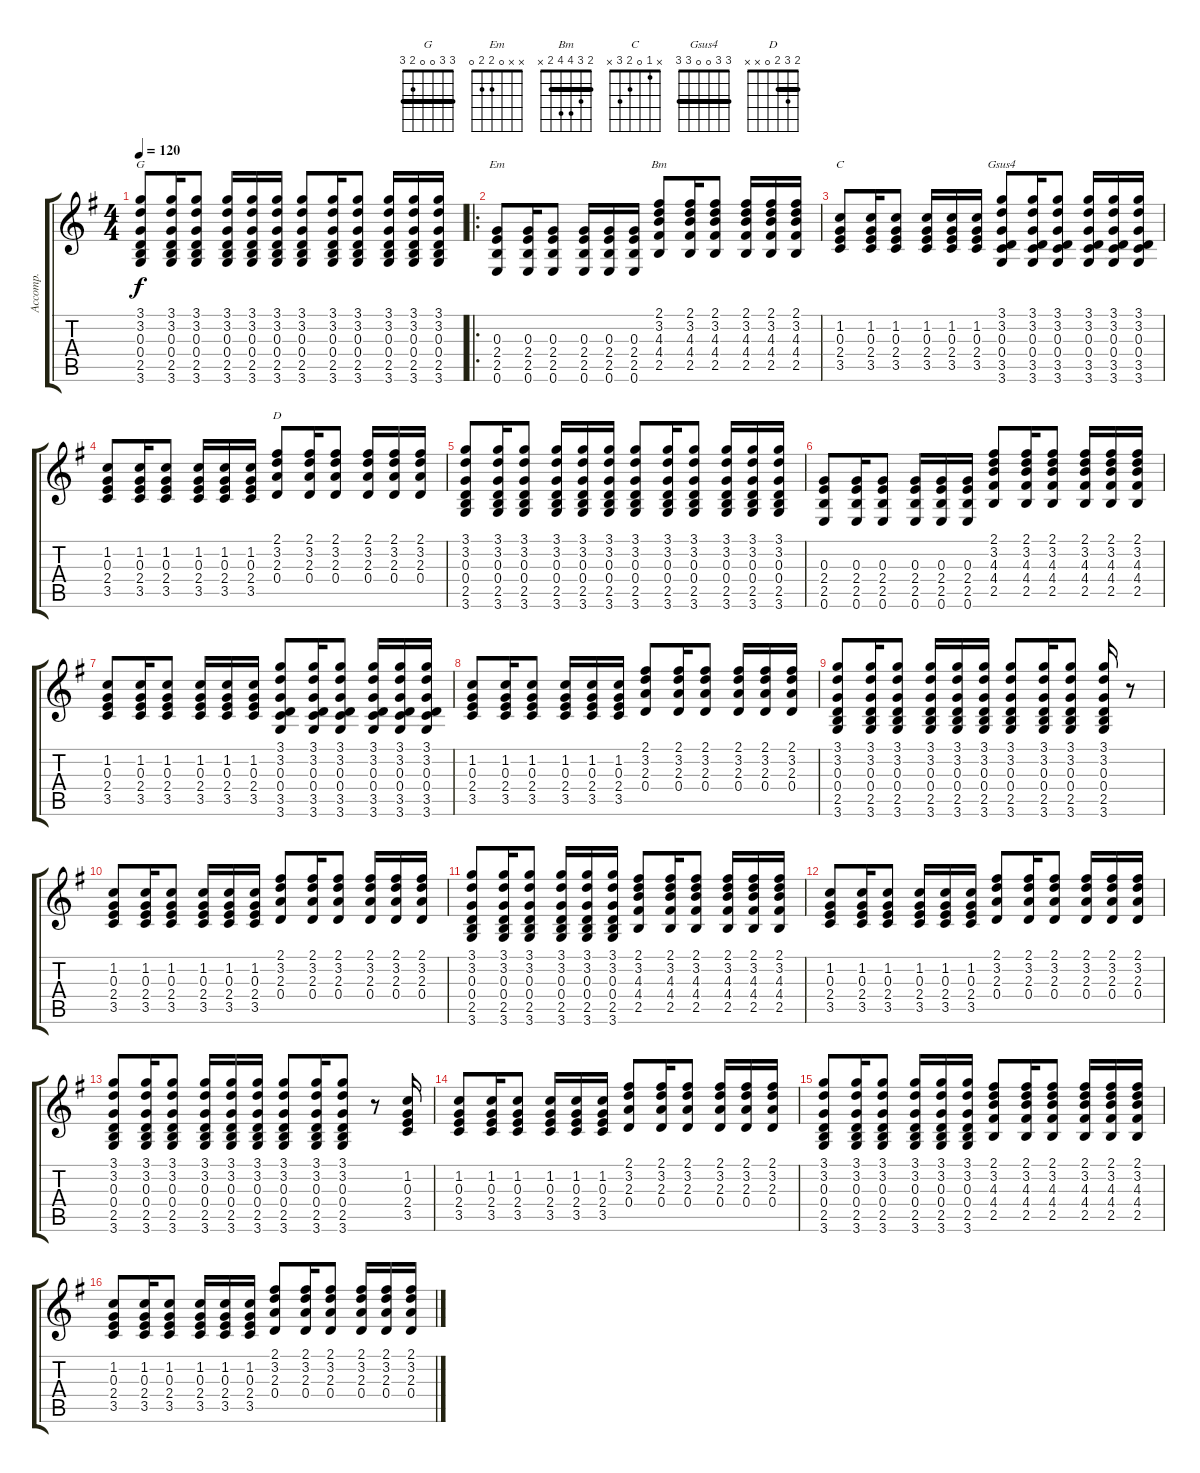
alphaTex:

\track ("Accomp." "Accomp.") {instrument acousticguitarnylon}
\staff {score tabs}
\tuning (E4 B3 G3 D3 A2 E2) {hide}
\chord ("G" 3 3 0 0 2 3) {barre 3}
\chord ("Em" x x 0 2 2 0)
\chord ("Bm" 2 3 4 4 2 x) {barre 2}
\chord ("C" x 1 0 2 3 x)
\chord ("Gsus4" 3 3 0 0 3 3) {barre 3}
\chord ("D" 2 3 2 0 x x) {barre 2}
\ts (4 4)
\tempo 120
\clef g2
\ks g
(3.1 3.2 0.3 0.4 2.5 3.6).8{ch "G" dy f} (3.1 3.2 0.3 0.4 2.5 3.6).16 (3.1 3.2 0.3 0.4 2.5 3.6).8 (3.1 3.2 0.3 0.4 2.5 3.6).16 (3.1 3.2 0.3 0.4 2.5 3.6).16 (3.1 3.2 0.3 0.4 2.5 3.6).16 (3.1 3.2 0.3 0.4 2.5 3.6).8 (3.1 3.2 0.3 0.4 2.5 3.6).16 (3.1 3.2 0.3 0.4 2.5 3.6).8 (3.1 3.2 0.3 0.4 2.5 3.6).16 (3.1 3.2 0.3 0.4 2.5 3.6).16 (3.1 3.2 0.3 0.4 2.5 3.6).16 |
\ro
(0.3 2.4 2.5 0.6).8{ch "Em"} (0.3 2.4 2.5 0.6).16 (0.3 2.4 2.5 0.6).8 (0.3 2.4 2.5 0.6).16 (0.3 2.4 2.5 0.6).16 (0.3 2.4 2.5 0.6).16 (2.1 3.2 4.3 4.4 2.5).8{ch "Bm"} (2.1 3.2 4.3 4.4 2.5).16 (2.1 3.2 4.3 4.4 2.5).8 (2.1 3.2 4.3 4.4 2.5).16 (2.1 3.2 4.3 4.4 2.5).16 (2.1 3.2 4.3 4.4 2.5).16 |
(1.2 0.3 2.4 3.5).8{ch "C"} (1.2 0.3 2.4 3.5).16 (1.2 0.3 2.4 3.5).8 (1.2 0.3 2.4 3.5).16 (1.2 0.3 2.4 3.5).16 (1.2 0.3 2.4 3.5).16 (3.1 3.2 0.3 0.4 3.5 3.6).8{ch "Gsus4"} (3.1 3.2 0.3 0.4 3.5 3.6).16 (3.1 3.2 0.3 0.4 3.5 3.6).8 (3.1 3.2 0.3 0.4 3.5 3.6).16 (3.1 3.2 0.3 0.4 3.5 3.6).16 (3.1 3.2 0.3 0.4 3.5 3.6).16 |
(1.2 0.3 2.4 3.5).8 (1.2 0.3 2.4 3.5).16 (1.2 0.3 2.4 3.5).8 (1.2 0.3 2.4 3.5).16 (1.2 0.3 2.4 3.5).16 (1.2 0.3 2.4 3.5).16 (2.1 3.2 2.3 0.4).8{ch "D"} (2.1 3.2 2.3 0.4).16 (2.1 3.2 2.3 0.4).8 (2.1 3.2 2.3 0.4).16 (2.1 3.2 2.3 0.4).16 (2.1 3.2 2.3 0.4).16 |
(3.1 3.2 0.3 0.4 2.5 3.6).8 (3.1 3.2 0.3 0.4 2.5 3.6).16 (3.1 3.2 0.3 0.4 2.5 3.6).8 (3.1 3.2 0.3 0.4 2.5 3.6).16 (3.1 3.2 0.3 0.4 2.5 3.6).16 (3.1 3.2 0.3 0.4 2.5 3.6).16 (3.1 3.2 0.3 0.4 2.5 3.6).8 (3.1 3.2 0.3 0.4 2.5 3.6).16 (3.1 3.2 0.3 0.4 2.5 3.6).8 (3.1 3.2 0.3 0.4 2.5 3.6).16 (3.1 3.2 0.3 0.4 2.5 3.6).16 (3.1 3.2 0.3 0.4 2.5 3.6).16 |
(0.3 2.4 2.5 0.6).8 (0.3 2.4 2.5 0.6).16 (0.3 2.4 2.5 0.6).8 (0.3 2.4 2.5 0.6).16 (0.3 2.4 2.5 0.6).16 (0.3 2.4 2.5 0.6).16 (2.1 3.2 4.3 4.4 2.5).8 (2.1 3.2 4.3 4.4 2.5).16 (2.1 3.2 4.3 4.4 2.5).8 (2.1 3.2 4.3 4.4 2.5).16 (2.1 3.2 4.3 4.4 2.5).16 (2.1 3.2 4.3 4.4 2.5).16 |
(1.2 0.3 2.4 3.5).8 (1.2 0.3 2.4 3.5).16 (1.2 0.3 2.4 3.5).8 (1.2 0.3 2.4 3.5).16 (1.2 0.3 2.4 3.5).16 (1.2 0.3 2.4 3.5).16 (3.1 3.2 0.3 0.4 3.5 3.6).8 (3.1 3.2 0.3 0.4 3.5 3.6).16 (3.1 3.2 0.3 0.4 3.5 3.6).8 (3.1 3.2 0.3 0.4 3.5 3.6).16 (3.1 3.2 0.3 0.4 3.5 3.6).16 (3.1 3.2 0.3 0.4 3.5 3.6).16 |
(1.2 0.3 2.4 3.5).8 (1.2 0.3 2.4 3.5).16 (1.2 0.3 2.4 3.5).8 (1.2 0.3 2.4 3.5).16 (1.2 0.3 2.4 3.5).16 (1.2 0.3 2.4 3.5).16 (2.1 3.2 2.3 0.4).8 (2.1 3.2 2.3 0.4).16 (2.1 3.2 2.3 0.4).8 (2.1 3.2 2.3 0.4).16 (2.1 3.2 2.3 0.4).16 (2.1 3.2 2.3 0.4).16 |
(3.1 3.2 0.3 0.4 2.5 3.6).8 (3.1 3.2 0.3 0.4 2.5 3.6).16 (3.1 3.2 0.3 0.4 2.5 3.6).8 (3.1 3.2 0.3 0.4 2.5 3.6).16 (3.1 3.2 0.3 0.4 2.5 3.6).16 (3.1 3.2 0.3 0.4 2.5 3.6).16 (3.1 3.2 0.3 0.4 2.5 3.6).8 (3.1 3.2 0.3 0.4 2.5 3.6).16 (3.1 3.2 0.3 0.4 2.5 3.6).8 (3.1 3.2 0.3 0.4 2.5 3.6).16 r.8 |
(1.2 0.3 2.4 3.5).8 (1.2 0.3 2.4 3.5).16 (1.2 0.3 2.4 3.5).8 (1.2 0.3 2.4 3.5).16 (1.2 0.3 2.4 3.5).16 (1.2 0.3 2.4 3.5).16 (2.1 3.2 2.3 0.4).8 (2.1 3.2 2.3 0.4).16 (2.1 3.2 2.3 0.4).8 (2.1 3.2 2.3 0.4).16 (2.1 3.2 2.3 0.4).16 (2.1 3.2 2.3 0.4).16 |
(3.1 3.2 0.3 0.4 2.5 3.6).8 (3.1 3.2 0.3 0.4 2.5 3.6).16 (3.1 3.2 0.3 0.4 2.5 3.6).8 (3.1 3.2 0.3 0.4 2.5 3.6).16 (3.1 3.2 0.3 0.4 2.5 3.6).16 (3.1 3.2 0.3 0.4 2.5 3.6).16 (2.1 3.2 4.3 4.4 2.5).8 (2.1 3.2 4.3 4.4 2.5).16 (2.1 3.2 4.3 4.4 2.5).8 (2.1 3.2 4.3 4.4 2.5).16 (2.1 3.2 4.3 4.4 2.5).16 (2.1 3.2 4.3 4.4 2.5).16 |
(1.2 0.3 2.4 3.5).8 (1.2 0.3 2.4 3.5).16 (1.2 0.3 2.4 3.5).8 (1.2 0.3 2.4 3.5).16 (1.2 0.3 2.4 3.5).16 (1.2 0.3 2.4 3.5).16 (2.1 3.2 2.3 0.4).8 (2.1 3.2 2.3 0.4).16 (2.1 3.2 2.3 0.4).8 (2.1 3.2 2.3 0.4).16 (2.1 3.2 2.3 0.4).16 (2.1 3.2 2.3 0.4).16 |
(3.1 3.2 0.3 0.4 2.5 3.6).8 (3.1 3.2 0.3 0.4 2.5 3.6).16 (3.1 3.2 0.3 0.4 2.5 3.6).8 (3.1 3.2 0.3 0.4 2.5 3.6).16 (3.1 3.2 0.3 0.4 2.5 3.6).16 (3.1 3.2 0.3 0.4 2.5 3.6).16 (3.1 3.2 0.3 0.4 2.5 3.6).8 (3.1 3.2 0.3 0.4 2.5 3.6).16 (3.1 3.2 0.3 0.4 2.5 3.6).8 r.8 (1.2 0.3 2.4 3.5).16 |
(1.2 0.3 2.4 3.5).8 (1.2 0.3 2.4 3.5).16 (1.2 0.3 2.4 3.5).8 (1.2 0.3 2.4 3.5).16 (1.2 0.3 2.4 3.5).16 (1.2 0.3 2.4 3.5).16 (2.1 3.2 2.3 0.4).8 (2.1 3.2 2.3 0.4).16 (2.1 3.2 2.3 0.4).8 (2.1 3.2 2.3 0.4).16 (2.1 3.2 2.3 0.4).16 (2.1 3.2 2.3 0.4).16 |
(3.1 3.2 0.3 0.4 2.5 3.6).8 (3.1 3.2 0.3 0.4 2.5 3.6).16 (3.1 3.2 0.3 0.4 2.5 3.6).8 (3.1 3.2 0.3 0.4 2.5 3.6).16 (3.1 3.2 0.3 0.4 2.5 3.6).16 (3.1 3.2 0.3 0.4 2.5 3.6).16 (2.1 3.2 4.3 4.4 2.5).8 (2.1 3.2 4.3 4.4 2.5).16 (2.1 3.2 4.3 4.4 2.5).8 (2.1 3.2 4.3 4.4 2.5).16 (2.1 3.2 4.3 4.4 2.5).16 (2.1 3.2 4.3 4.4 2.5).16 |
(1.2 0.3 2.4 3.5).8 (1.2 0.3 2.4 3.5).16 (1.2 0.3 2.4 3.5).8 (1.2 0.3 2.4 3.5).16 (1.2 0.3 2.4 3.5).16 (1.2 0.3 2.4 3.5).16 (2.1 3.2 2.3 0.4).8 (2.1 3.2 2.3 0.4).16 (2.1 3.2 2.3 0.4).8 (2.1 3.2 2.3 0.4).16 (2.1 3.2 2.3 0.4).16 (2.1 3.2 2.3 0.4).16
